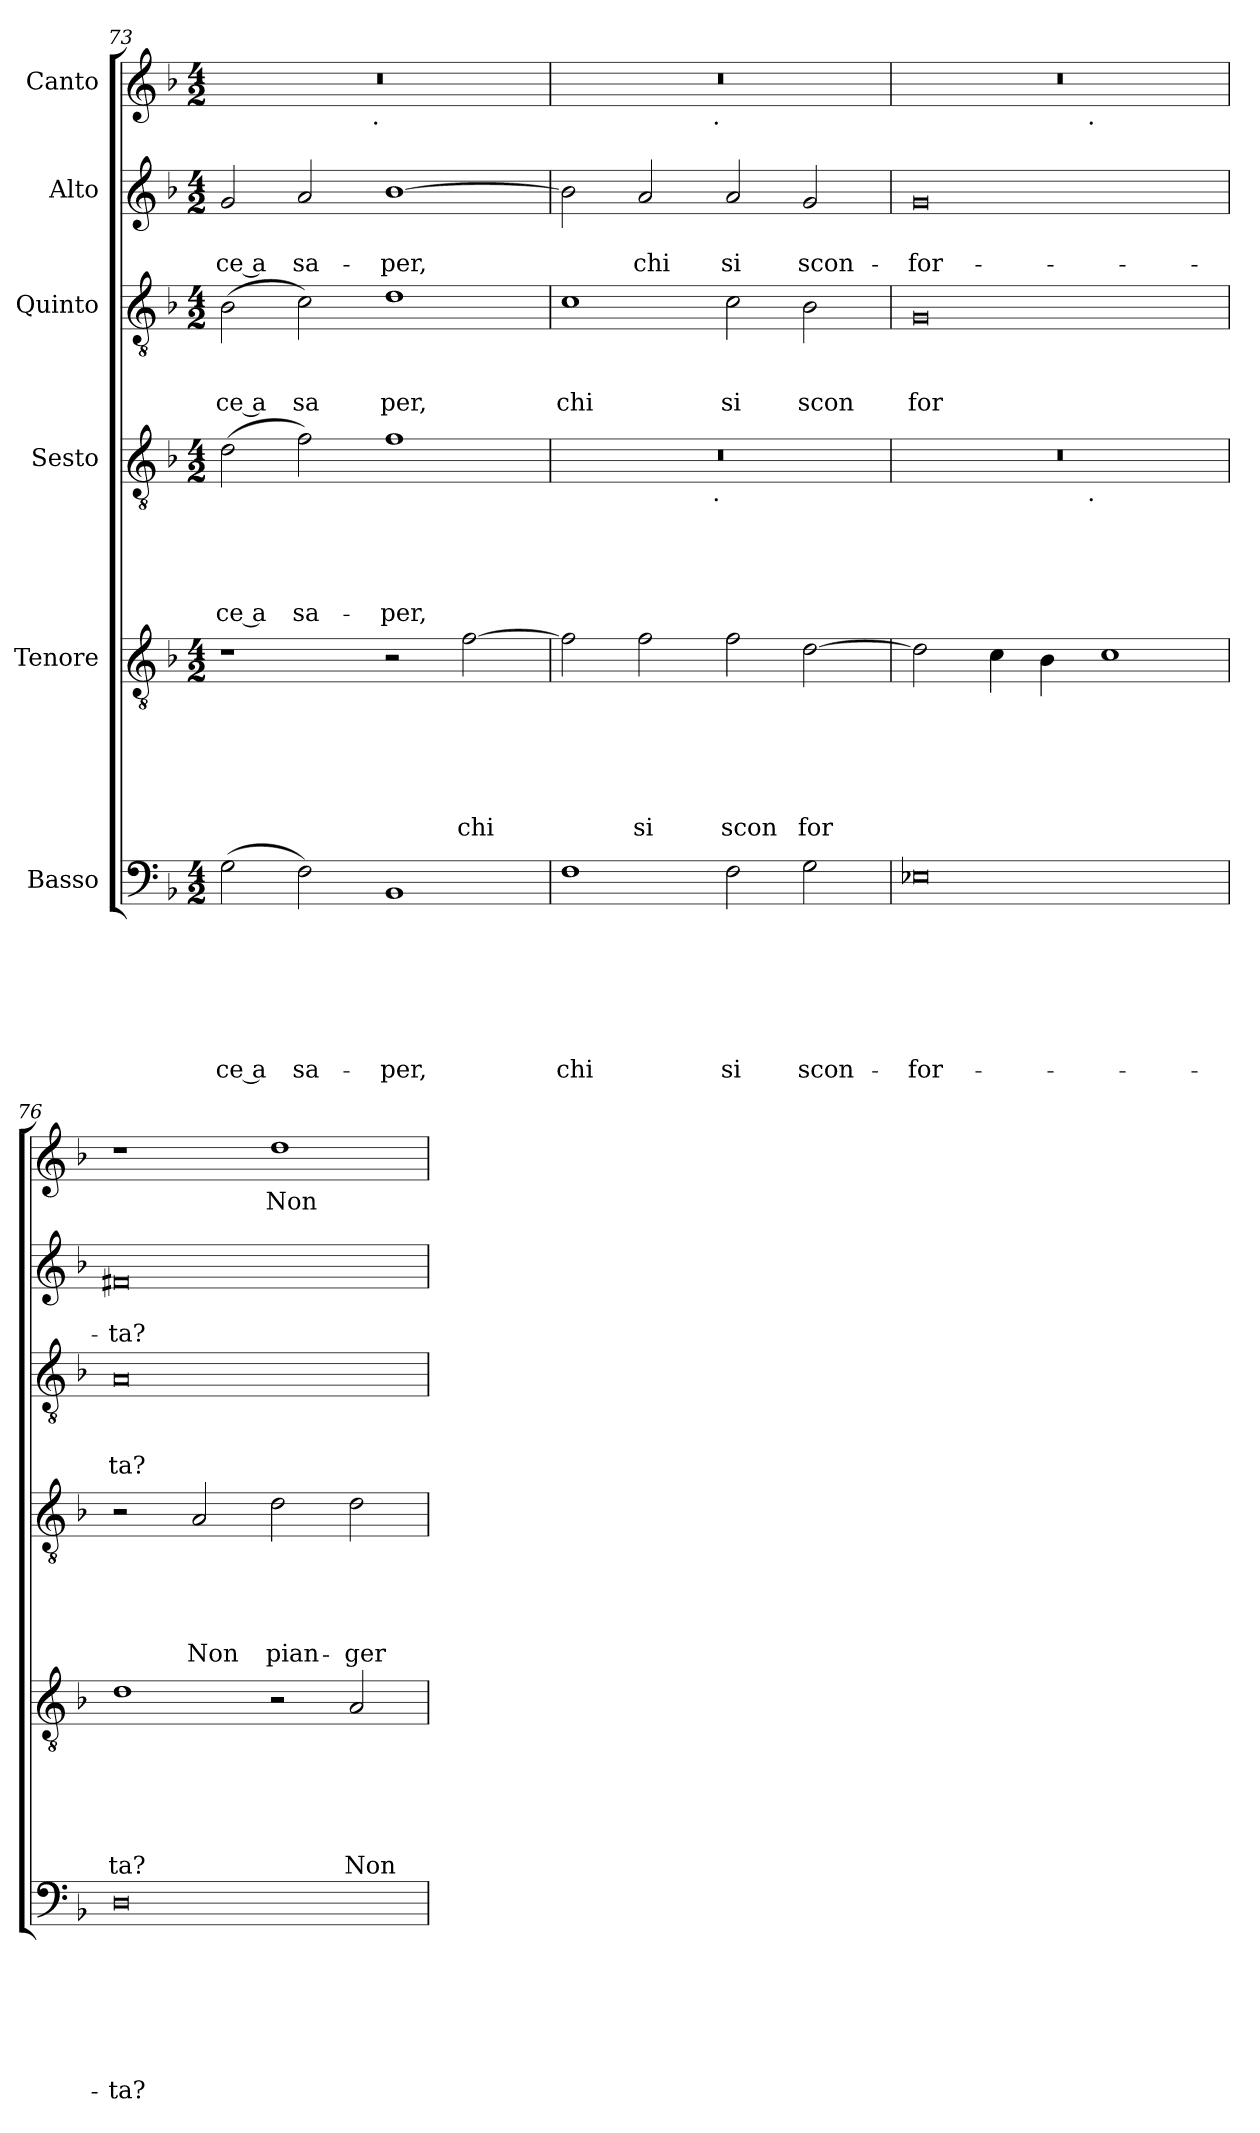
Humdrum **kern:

**kern	**text	**text	**text	**text	**text	**text	**text	**kern	**text	**text	**text	**text	**text	**text	**kern	**text	**text	**text	**text	**text	**kern	**text	**text	**text	**kern	**text	**text	**kern	**text
*part6	*part6	*part6	*part6	*part6	*part6	*part6	*part6	*part5	*part5	*part5	*part5	*part5	*part5	*part5	*part4	*part4	*part4	*part4	*part4	*part4	*part3	*part3	*part3	*part3	*part2	*part2	*part2	*part1	*part1
*staff6	*staff6	*staff6	*staff6	*staff6	*staff6	*staff6	*staff6	*staff5	*staff5	*staff5	*staff5	*staff5	*staff5	*staff5	*staff4	*staff4	*staff4	*staff4	*staff4	*staff4	*staff3	*staff3	*staff3	*staff3	*staff2	*staff2	*staff2	*staff1	*staff1
*I"Basso	*	*	*	*	*	*	*	*I"Tenore	*	*	*	*	*	*	*I"Sesto	*	*	*	*	*	*I"Quinto	*	*	*	*I"Alto	*	*	*I"Canto	*
*clefF4	*	*	*	*	*	*	*	*clefGv2	*	*	*	*	*	*	*clefGv2	*	*	*	*	*	*clefGv2	*	*	*	*clefG2	*	*	*clefG2	*
*ITrd-3c-5	*	*	*	*	*	*	*	*ITrd-3c-5	*	*	*	*	*	*	*	*	*	*	*	*	*ITrd-3c-5	*	*	*	*ITrd-3c-5	*	*	*ITrd-3c-5	*
*k[b-e-]	*	*	*	*	*	*	*	*k[b-e-]	*	*	*	*	*	*	*k[b-]	*	*	*	*	*	*k[b-e-]	*	*	*	*k[b-e-]	*	*	*k[b-e-]	*
*B-:	*	*	*	*	*	*	*	*B-:	*	*	*	*	*	*	*F:	*	*	*	*	*	*B-:	*	*	*	*B-:	*	*	*B-:	*
*M4/2	*	*	*	*	*	*	*	*M4/2	*	*	*	*	*	*	*M4/2	*	*	*	*	*	*M4/2	*	*	*	*M4/2	*	*	*M4/2	*
=73	=73	=73	=73	=73	=73	=73	=73	=73	=73	=73	=73	=73	=73	=73	=73	=73	=73	=73	=73	=73	=73	=73	=73	=73	=73	=73	=73	=73	=73
!	!	!	!	!	!	!	!LO:LY:b:rj	!	!	!	!	!	!	!	!	!	!	!	!	!LO:LY:b:rj	!	!	!	!LO:LY:b:rj	!	!	!LO:LY:b:rj	!	!
*	*	*	*	*	*	*	*	*	*	*	*	*	*	*	*	*	*	*	*	*	*	*	*	*	*	*	*	*^	*
(<2c\	.	.	.	.	.	.	-ce a	1r	.	.	.	.	.	.	(<2d\	.	.	.	.	-ce a	(<2e-\	.	.	ce a	2cc/	.	-ce a	0r	2ryy	.
!	!	!	!	!	!	!	!LO:LY:b	!	!	!	!	!	!	!	!	!	!	!	!	!LO:LY:b	!	!	!	!LO:LY:b	!	!	!LO:LY:b	!	!	!
2B-\)	.	.	.	.	.	.	sa-	.	.	.	.	.	.	.	2f\)	.	.	.	.	sa-	2f\)	.	.	sa	2dd/	.	sa-	.	4...ryy	.
!	!	!	!	!	!	!	!	!	!	!	!	!	!	!	!	!	!	!	!	!	!	!	!	!	!	!	!	!	!LO:TX:b:t=.	!
.	.	.	.	.	.	.	.	.	.	.	.	.	.	.	.	.	.	.	.	.	.	.	.	.	.	.	.	.	1ryy	.
!	!	!	!	!	!	!	!LO:LY:b	!	!	!	!	!	!	!	!	!	!	!	!	!LO:LY:b	!	!	!	!LO:LY:b	!	!	!LO:LY:b	!	!	!
1E-	.	.	.	.	.	.	-per,	2r	.	.	.	.	.	.	1f	.	.	.	.	-per,	1g	.	.	per,	[>1ee-	.	-per,	.	.	.
!	!	!	!	!	!	!	!	!	!	!	!	!	!	!LO:LY:b	!	!	!	!	!	!	!	!	!	!	!	!	!	!	!	!
.	.	.	.	.	.	.	.	[>2b-\	.	.	.	.	.	chi	.	.	.	.	.	.	.	.	.	.	.	.	.	.	.	.
.	.	.	.	.	.	.	.	.	.	.	.	.	.	.	.	.	.	.	.	.	.	.	.	.	.	.	.	.	32ryy	.
=74	=74	=74	=74	=74	=74	=74	=74	=74	=74	=74	=74	=74	=74	=74	=74	=74	=74	=74	=74	=74	=74	=74	=74	=74	=74	=74	=74	=74	=74	=74
!	!	!	!	!	!	!	!LO:LY:b	!	!	!	!	!	!	!	!	!	!	!	!	!	!	!	!	!LO:LY:b	!	!	!	!	!	!
*	*	*	*	*	*	*	*	*	*	*	*	*	*	*	*^	*	*	*	*	*	*	*	*	*	*	*	*	*	*	*
1B-	.	.	.	.	.	.	chi	2b-\]	.	.	.	.	.	.	0r	2ryy	.	.	.	.	.	1f	.	.	chi	2ee-\]	.	.	0r	2ryy	.
!	!	!	!	!	!	!	!	!	!	!	!	!	!	!LO:LY:b	!	!	!	!	!	!	!	!	!	!	!	!	!	!LO:LY:b	!	!	!
.	.	.	.	.	.	.	.	2b-\	.	.	.	.	.	si	.	4...ryy	.	.	.	.	.	.	.	.	.	2dd/	.	chi	.	4...ryy	.
!	!	!	!	!	!	!	!	!	!	!	!	!	!	!	!	!	!	!	!	!	!	!	!	!	!	!	!	!	!	!LO:TX:b:t=.	!
!	!	!	!	!	!	!	!	!	!	!	!	!	!	!	!	!LO:TX:b:t=.	!	!	!	!	!	!	!	!	!	!	!	!	!	!	!
.	.	.	.	.	.	.	.	.	.	.	.	.	.	.	.	1ryy	.	.	.	.	.	.	.	.	.	.	.	.	.	1ryy	.
!	!	!	!	!	!	!	!LO:LY:b	!	!	!	!	!	!	!LO:LY:b	!	!	!	!	!	!	!	!	!	!	!LO:LY:b	!	!	!LO:LY:b	!	!	!
2B-\	.	.	.	.	.	.	si	2b-\	.	.	.	.	.	scon	.	.	.	.	.	.	.	2f\	.	.	si	2dd/	.	si	.	.	.
!	!	!	!	!	!	!	!LO:LY:b	!	!	!	!	!	!	!LO:LY:b	!	!	!	!	!	!	!	!	!	!	!LO:LY:b	!	!	!LO:LY:b	!	!	!
2c\	.	.	.	.	.	.	scon-	[>2g\	.	.	.	.	.	for	.	.	.	.	.	.	.	2e-\	.	.	scon	2cc/	.	scon-	.	.	.
.	.	.	.	.	.	.	.	.	.	.	.	.	.	.	.	32ryy	.	.	.	.	.	.	.	.	.	.	.	.	.	32ryy	.
=75	=75	=75	=75	=75	=75	=75	=75	=75	=75	=75	=75	=75	=75	=75	=75	=75	=75	=75	=75	=75	=75	=75	=75	=75	=75	=75	=75	=75	=75	=75	=75
!	!	!	!	!	!	!	!LO:LY:b	!	!	!	!	!	!	!	!	!	!	!	!	!	!	!	!	!	!LO:LY:b	!	!	!LO:LY:b	!	!	!
0A-X	.	.	.	.	.	.	-for-	2g\]	.	.	.	.	.	.	0r	2ryy	.	.	.	.	.	0c	.	.	for	0cc	.	-for-	0r	2ryy	.
.	.	.	.	.	.	.	.	4f\	.	.	.	.	.	.	.	4...ryy	.	.	.	.	.	.	.	.	.	.	.	.	.	4...ryy	.
.	.	.	.	.	.	.	.	4e-\	.	.	.	.	.	.	.	.	.	.	.	.	.	.	.	.	.	.	.	.	.	.	.
!	!	!	!	!	!	!	!	!	!	!	!	!	!	!	!	!	!	!	!	!	!	!	!	!	!	!	!	!	!	!LO:TX:b:t=.	!
!	!	!	!	!	!	!	!	!	!	!	!	!	!	!	!	!LO:TX:b:t=.	!	!	!	!	!	!	!	!	!	!	!	!	!	!	!
.	.	.	.	.	.	.	.	.	.	.	.	.	.	.	.	1ryy	.	.	.	.	.	.	.	.	.	.	.	.	.	1ryy	.
.	.	.	.	.	.	.	.	1f	.	.	.	.	.	.	.	.	.	.	.	.	.	.	.	.	.	.	.	.	.	.	.
.	.	.	.	.	.	.	.	.	.	.	.	.	.	.	.	32ryy	.	.	.	.	.	.	.	.	.	.	.	.	.	32ryy	.
!!LO:PB:g=z
=76	=76	=76	=76	=76	=76	=76	=76	=76	=76	=76	=76	=76	=76	=76	=76	=76	=76	=76	=76	=76	=76	=76	=76	=76	=76	=76	=76	=76	=76	=76	=76
!	!	!	!	!	!	!	!LO:LY:b	!	!	!	!	!	!	!LO:LY:b	!	!	!	!	!	!	!	!	!	!	!LO:LY:b	!	!	!LO:LY:b	!	!	!
*	*	*	*	*	*	*	*	*	*	*	*	*	*	*	*v	*v	*	*	*	*	*	*	*	*	*	*	*	*	*v	*v	*
0G	.	.	.	.	.	.	-ta?	1g	.	.	.	.	.	ta?	2r	.	.	.	.	.	0d	.	.	ta?	0bn	.	-ta?	1r	.
!	!	!	!	!	!	!	!	!	!	!	!	!	!	!	!	!	!	!	!	!LO:LY:b	!	!	!	!	!	!	!	!	!
.	.	.	.	.	.	.	.	.	.	.	.	.	.	.	2A/	.	.	.	.	Non	.	.	.	.	.	.	.	.	.
!	!	!	!	!	!	!	!	!	!	!	!	!	!	!	!	!	!	!	!	!LO:LY:b	!	!	!	!	!	!	!	!	!LO:LY:b
.	.	.	.	.	.	.	.	2r	.	.	.	.	.	.	2d\	.	.	.	.	pian-	.	.	.	.	.	.	.	1gg	Non
!	!	!	!	!	!	!	!	!	!	!	!	!	!	!LO:LY:b	!	!	!	!	!	!LO:LY:b	!	!	!	!	!	!	!	!	!
.	.	.	.	.	.	.	.	2d/	.	.	.	.	.	Non	2d\	.	.	.	.	-ger	.	.	.	.	.	.	.	.	.
=	=	=	=	=	=	=	=	=	=	=	=	=	=	=	=	=	=	=	=	=	=	=	=	=	=	=	=	=	=
*-	*-	*-	*-	*-	*-	*-	*-	*-	*-	*-	*-	*-	*-	*-	*-	*-	*-	*-	*-	*-	*-	*-	*-	*-	*-	*-	*-	*-	*-
